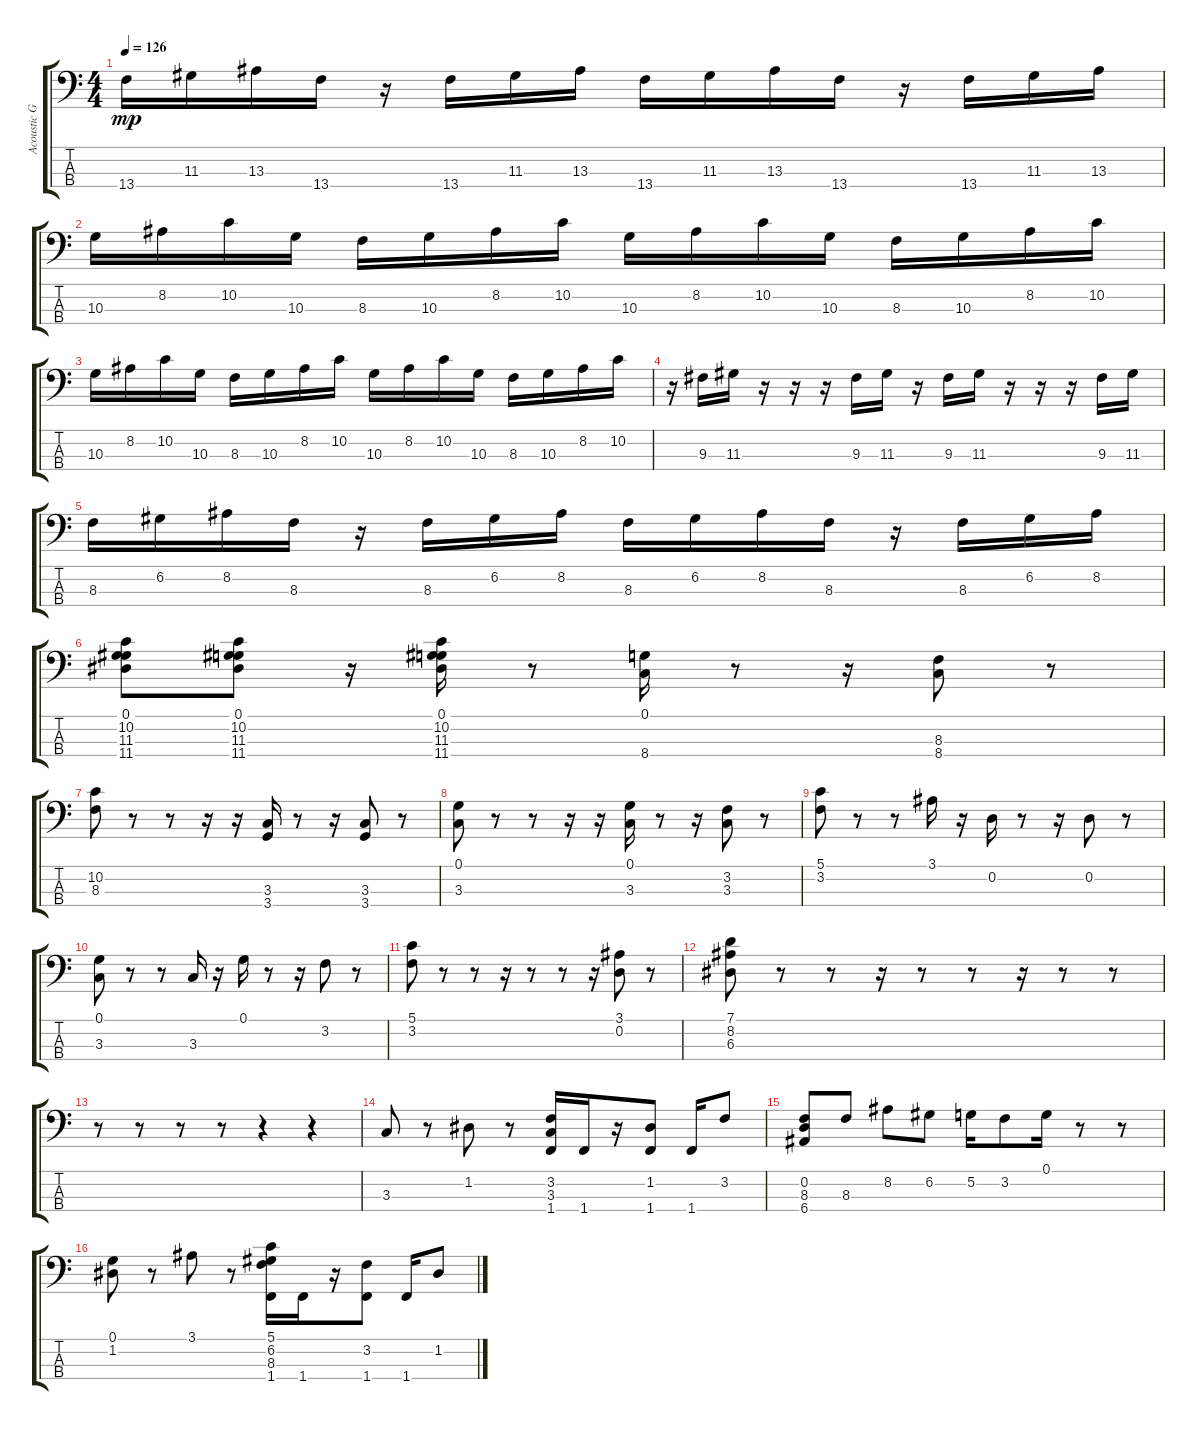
\track ("Acoustic Grand Piano" "Acoustic G") {instrument electricbassfinger}
\staff {score tabs}
\tuning (G2 D2 A1 E1) {hide}
\ts (4 4)
\tempo 126
\clef f4
\ks c
13.4.16{dy mp} 11.3.16 13.3.16 13.4.16 r.16 13.4.16 11.3.16 13.3.16 13.4.16 11.3.16 13.3.16 13.4.16 r.16 13.4.16 11.3.16 13.3.16 |
10.3.16 8.2.16 10.2.16 10.3.16 8.3.16 10.3.16 8.2.16 10.2.16 10.3.16 8.2.16 10.2.16 10.3.16 8.3.16 10.3.16 8.2.16 10.2.16 |
10.3.16 8.2.16 10.2.16 10.3.16 8.3.16 10.3.16 8.2.16 10.2.16 10.3.16 8.2.16 10.2.16 10.3.16 8.3.16 10.3.16 8.2.16 10.2.16 |
r.16 9.3.16 11.3.16 r.16 r.16 r.16 9.3.16 11.3.16 r.16 9.3.16 11.3.16 r.16 r.16 r.16 9.3.16 11.3.16 |
8.3.16 6.2.16 8.2.16 8.3.16 r.16 8.3.16 6.2.16 8.2.16 8.3.16 6.2.16 8.2.16 8.3.16 r.16 8.3.16 6.2.16 8.2.16 |
(0.1 10.2 11.3 11.4).8 (0.1 10.2 11.3 11.4).8 r.16 (0.1 10.2 11.3 11.4).16 r.8 (0.1 8.4).16 r.8 r.16 (8.3 8.4).8 r.8 |
(10.2 8.3).8 r.8 r.8 r.16 r.16 (3.3 3.4).16 r.8 r.16 (3.3 3.4).8 r.8 |
(0.1 3.3).8 r.8 r.8 r.16 r.16 (0.1 3.3).16 r.8 r.16 (3.2 3.3).8 r.8 |
(5.1 3.2).8 r.8 r.8 3.1.16 r.16 0.2.16 r.8 r.16 0.2.8 r.8 |
(0.1 3.3).8 r.8 r.8 3.3.16 r.16 0.1.16 r.8 r.16 3.2.8 r.8 |
(5.1 3.2).8 r.8 r.8 r.16 r.8 r.8 r.16 (3.1 0.2).8 r.8 |
(7.1 8.2 6.3).8 r.8 r.8 r.16 r.8 r.8 r.16 r.8 r.8 |
r.8 r.8 r.8 r.8 r.4 r.4 |
3.3.8 r.8 1.2.8 r.8 (3.2 3.3 1.4).16 1.4.16 r.16 (1.2 1.4).8 1.4.16 3.2.8 |
(0.2 8.3 6.4).8 8.3.8 8.2.8 6.2.8 5.2.16 3.2.8 0.1.16 r.8 r.8 |
(0.1 1.2).8 r.8 3.1.8 r.8 (5.1 6.2 8.3 1.4).16 1.4.16 r.16 (3.2 1.4).8 1.4.16 1.2.8
